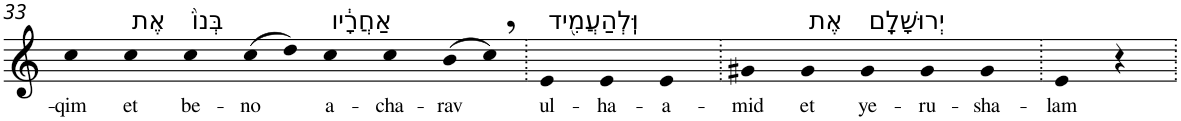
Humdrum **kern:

**kern	**text
*part1	*part1
*staff1	*staff1
*I"Piano	*
*I'Pno	*
!!LO:PB:g=z
*clefG2	*
*k[]	*
=33	=33
!	!LO:LY:b
4cc	-qim
!LO:TX:a:t=אֶת	!
!	!LO:LY:b
4cc	et
!LO:TX:a:t=בְּנוֹ֙	!
!	!LO:LY:b
4cc	be-
!	!LO:LY:b
(>8cc	-no
8dd)	.
!LO:TX:a:t=אַחֲרָ֔יו	!
!	!LO:LY:b
4cc	a-
!	!LO:LY:b
4cc	-cha-
!	!LO:LY:b
(>8b	-rav
8cc,)	.
=34.	=34.
!LO:TX:a:t=וּֽלְהַעֲמִ֖יד	!
!	!LO:LY:b
4e	ul-
!	!LO:LY:b
4e	-ha-
!	!LO:LY:b
4e	-a-
=35.	=35.
!	!LO:LY:b
4g#X	-mid
!LO:TX:a:t=אֶת	!
!	!LO:LY:b
4g#	et
!LO:TX:a:t=יְרוּשָׁלִָֽם	!
!	!LO:LY:b
4g#	ye-
!	!LO:LY:b
4g#	-ru-
!	!LO:LY:b
4g#	-sha-
=36.	=36.
!	!LO:LY:b
4e	-lam
4r	.
=.	=.
*-	*-
